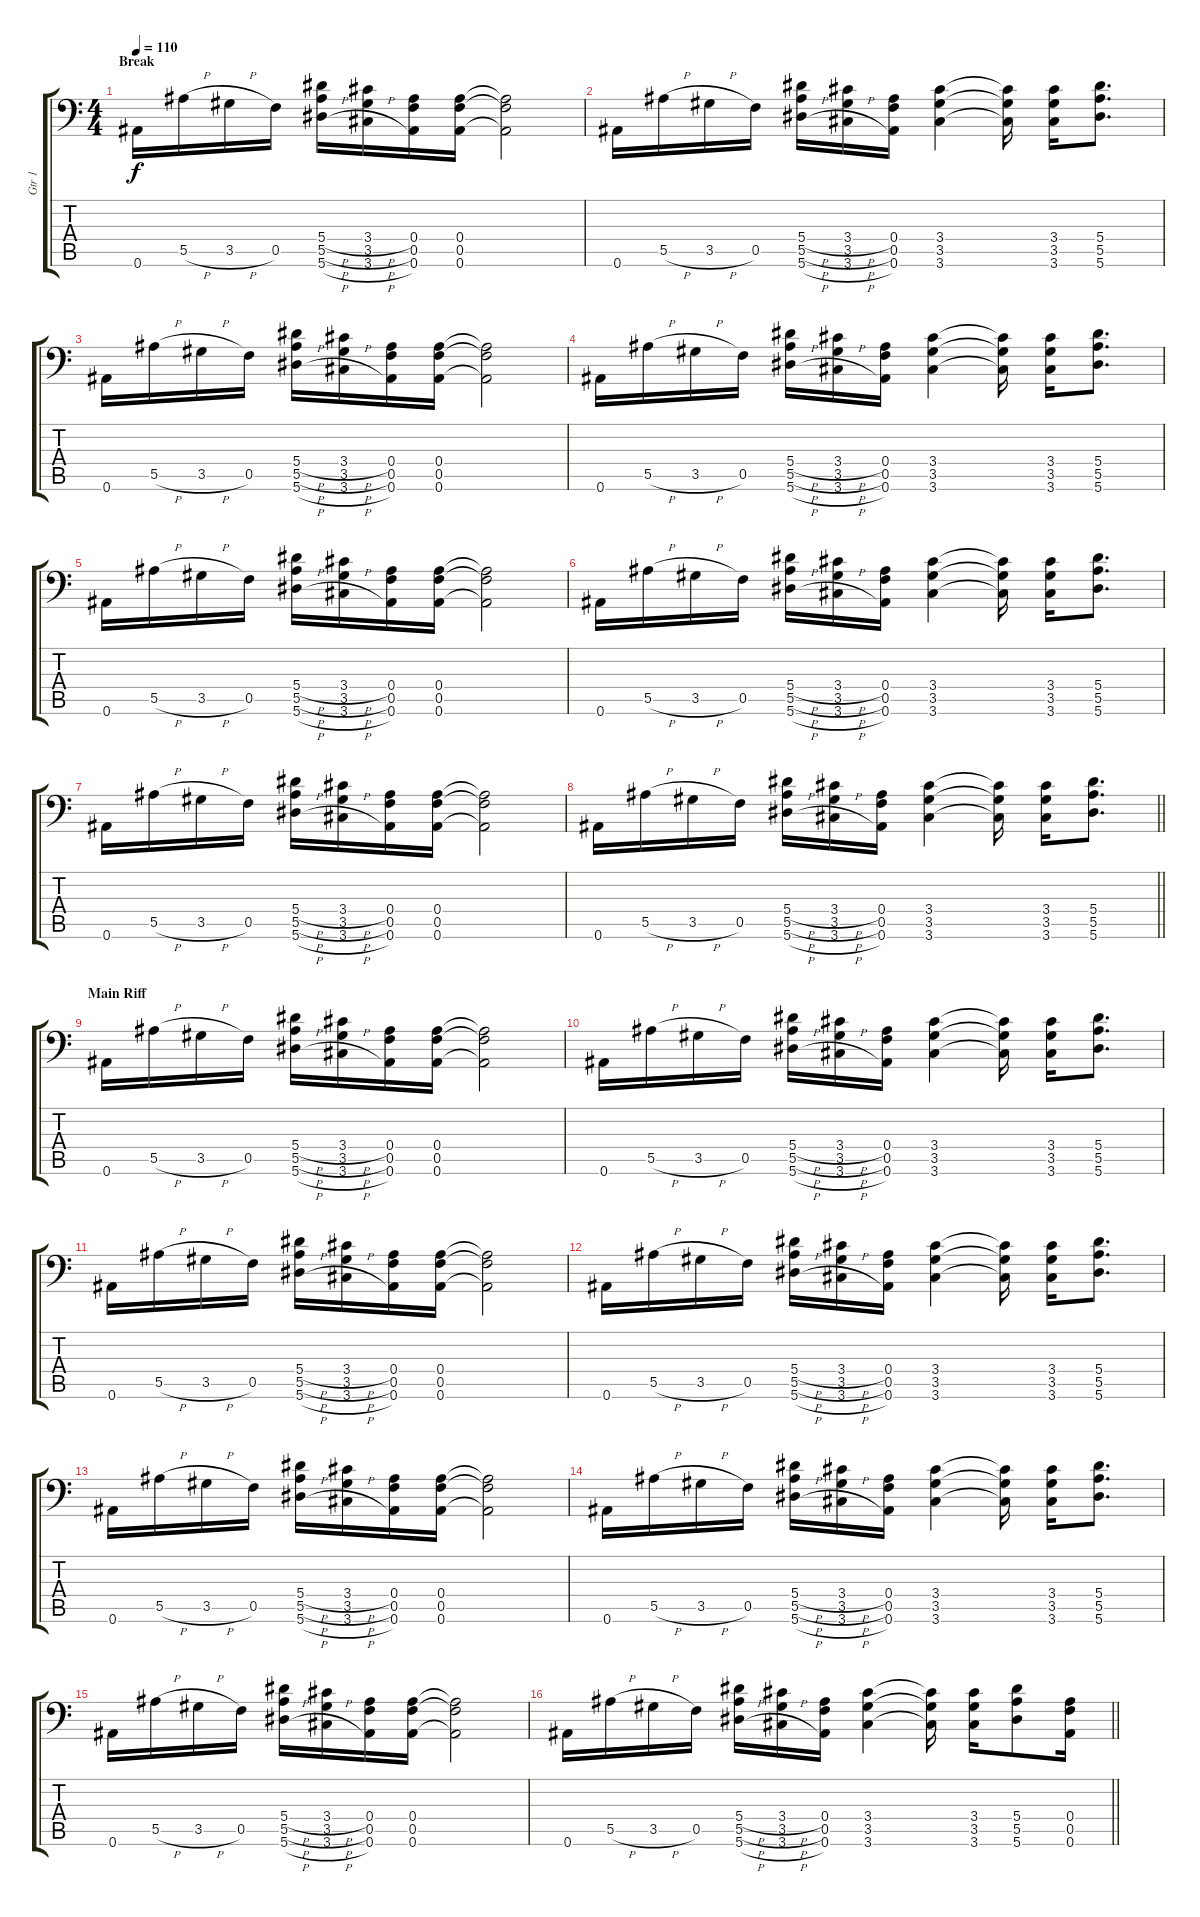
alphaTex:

\track ("Gtr 1" "Gtr 1") {instrument distortionguitar}
\staff {score tabs}
\tuning (C4 G3 Eb3 Bb2 F2 Bb1) {hide}
\ts (4 4)
\section ("" "Break")
\tempo 110
\clef f4
\ks c
0.6.16{dy f} 5.5{h}.16 3.5{h}.16 0.5.16 (5.4{h} 5.5{h} 5.6{h}).16 (3.4{h} 3.5{h} 3.6{h}).16 (0.4 0.5 0.6).16 (0.4 0.5 0.6).16 (0.4{t} 0.5{t} 0.6{t}).2 |
0.6.16 5.5{h}.16 3.5{h}.16 0.5.16 (5.4{h} 5.5{h} 5.6{h}).16 (3.4{h} 3.5{h} 3.6{h}).16 (0.4 0.5 0.6).16 (3.4 3.5 3.6).4 (3.4{t} 3.5{t} 3.6{t}).16 (3.4 3.5 3.6).16 (5.4 5.5 5.6).8{d} |
0.6.16 5.5{h}.16 3.5{h}.16 0.5.16 (5.4{h} 5.5{h} 5.6{h}).16 (3.4{h} 3.5{h} 3.6{h}).16 (0.4 0.5 0.6).16 (0.4 0.5 0.6).16 (0.4{t} 0.5{t} 0.6{t}).2 |
0.6.16 5.5{h}.16 3.5{h}.16 0.5.16 (5.4{h} 5.5{h} 5.6{h}).16 (3.4{h} 3.5{h} 3.6{h}).16 (0.4 0.5 0.6).16 (3.4 3.5 3.6).4 (3.4{t} 3.5{t} 3.6{t}).16 (3.4 3.5 3.6).16 (5.4 5.5 5.6).8{d} |
0.6.16 5.5{h}.16 3.5{h}.16 0.5.16 (5.4{h} 5.5{h} 5.6{h}).16 (3.4{h} 3.5{h} 3.6{h}).16 (0.4 0.5 0.6).16 (0.4 0.5 0.6).16 (0.4{t} 0.5{t} 0.6{t}).2 |
0.6.16 5.5{h}.16 3.5{h}.16 0.5.16 (5.4{h} 5.5{h} 5.6{h}).16 (3.4{h} 3.5{h} 3.6{h}).16 (0.4 0.5 0.6).16 (3.4 3.5 3.6).4 (3.4{t} 3.5{t} 3.6{t}).16 (3.4 3.5 3.6).16 (5.4 5.5 5.6).8{d} |
0.6.16 5.5{h}.16 3.5{h}.16 0.5.16 (5.4{h} 5.5{h} 5.6{h}).16 (3.4{h} 3.5{h} 3.6{h}).16 (0.4 0.5 0.6).16 (0.4 0.5 0.6).16 (0.4{t} 0.5{t} 0.6{t}).2 |
\barLineRight lightlight
0.6.16 5.5{h}.16 3.5{h}.16 0.5.16 (5.4{h} 5.5{h} 5.6{h}).16 (3.4{h} 3.5{h} 3.6{h}).16 (0.4 0.5 0.6).16 (3.4 3.5 3.6).4 (3.4{t} 3.5{t} 3.6{t}).16 (3.4 3.5 3.6).16 (5.4 5.5 5.6).8{d} |
\section ("" "Main Riff")
0.6.16 5.5{h}.16 3.5{h}.16 0.5.16 (5.4{h} 5.5{h} 5.6{h}).16 (3.4{h} 3.5{h} 3.6{h}).16 (0.4 0.5 0.6).16 (0.4 0.5 0.6).16 (0.4{t} 0.5{t} 0.6{t}).2 |
0.6.16 5.5{h}.16 3.5{h}.16 0.5.16 (5.4{h} 5.5{h} 5.6{h}).16 (3.4{h} 3.5{h} 3.6{h}).16 (0.4 0.5 0.6).16 (3.4 3.5 3.6).4 (3.4{t} 3.5{t} 3.6{t}).16 (3.4 3.5 3.6).16 (5.4 5.5 5.6).8{d} |
0.6.16 5.5{h}.16 3.5{h}.16 0.5.16 (5.4{h} 5.5{h} 5.6{h}).16 (3.4{h} 3.5{h} 3.6{h}).16 (0.4 0.5 0.6).16 (0.4 0.5 0.6).16 (0.4{t} 0.5{t} 0.6{t}).2 |
0.6.16 5.5{h}.16 3.5{h}.16 0.5.16 (5.4{h} 5.5{h} 5.6{h}).16 (3.4{h} 3.5{h} 3.6{h}).16 (0.4 0.5 0.6).16 (3.4 3.5 3.6).4 (3.4{t} 3.5{t} 3.6{t}).16 (3.4 3.5 3.6).16 (5.4 5.5 5.6).8{d} |
0.6.16 5.5{h}.16 3.5{h}.16 0.5.16 (5.4{h} 5.5{h} 5.6{h}).16 (3.4{h} 3.5{h} 3.6{h}).16 (0.4 0.5 0.6).16 (0.4 0.5 0.6).16 (0.4{t} 0.5{t} 0.6{t}).2 |
0.6.16 5.5{h}.16 3.5{h}.16 0.5.16 (5.4{h} 5.5{h} 5.6{h}).16 (3.4{h} 3.5{h} 3.6{h}).16 (0.4 0.5 0.6).16 (3.4 3.5 3.6).4 (3.4{t} 3.5{t} 3.6{t}).16 (3.4 3.5 3.6).16 (5.4 5.5 5.6).8{d} |
0.6.16 5.5{h}.16 3.5{h}.16 0.5.16 (5.4{h} 5.5{h} 5.6{h}).16 (3.4{h} 3.5{h} 3.6{h}).16 (0.4 0.5 0.6).16 (0.4 0.5 0.6).16 (0.4{t} 0.5{t} 0.6{t}).2 |
\barLineRight lightlight
0.6.16 5.5{h}.16 3.5{h}.16 0.5.16 (5.4{h} 5.5{h} 5.6{h}).16 (3.4{h} 3.5{h} 3.6{h}).16 (0.4 0.5 0.6).16 (3.4 3.5 3.6).4 (3.4{t} 3.5{t} 3.6{t}).16 (3.4 3.5 3.6).16 (5.4 5.5 5.6).8 (0.4 0.5 0.6).16
